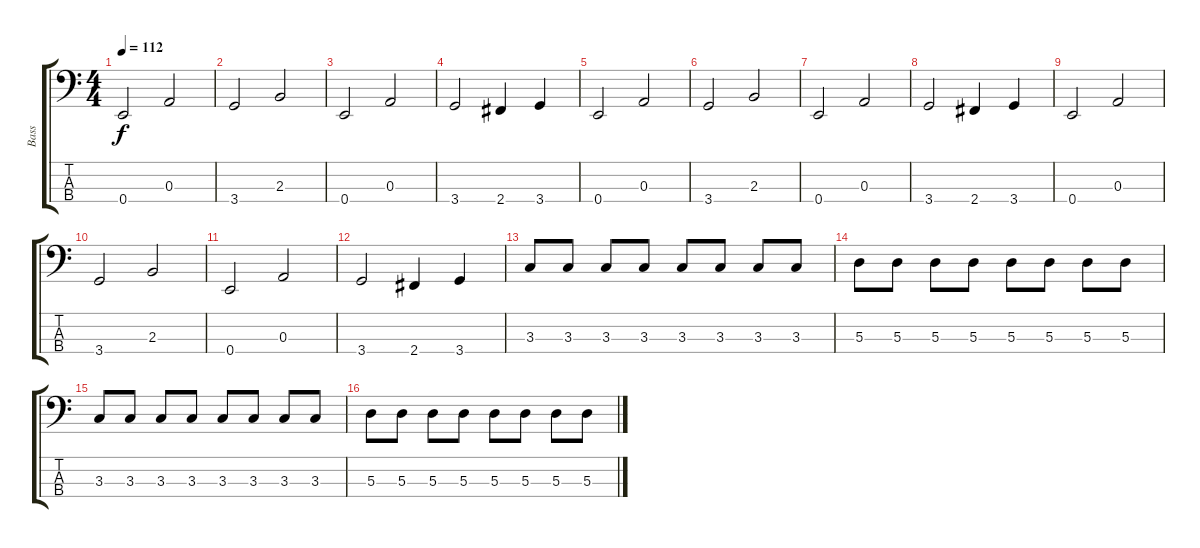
\track ("Bass" "Bass") {instrument electricbasspick}
\staff {score tabs}
\tuning (G2 D2 A1 E1) {hide}
\ts (4 4)
\tempo 112
\clef f4
\ks c
0.4.2{dy f instrument electricbasspick} 0.3.2 |
3.4.2 2.3.2 |
0.4.2 0.3.2 |
3.4.2 2.4.4 3.4.4 |
0.4.2 0.3.2 |
3.4.2 2.3.2 |
0.4.2 0.3.2 |
3.4.2 2.4.4 3.4.4 |
0.4.2 0.3.2 |
3.4.2 2.3.2 |
0.4.2 0.3.2 |
3.4.2 2.4.4 3.4.4 |
3.3.8 3.3.8 3.3.8 3.3.8 3.3.8 3.3.8 3.3.8 3.3.8 |
5.3.8 5.3.8 5.3.8 5.3.8 5.3.8 5.3.8 5.3.8 5.3.8 |
3.3.8 3.3.8 3.3.8 3.3.8 3.3.8 3.3.8 3.3.8 3.3.8 |
5.3.8 5.3.8 5.3.8 5.3.8 5.3.8 5.3.8 5.3.8 5.3.8
